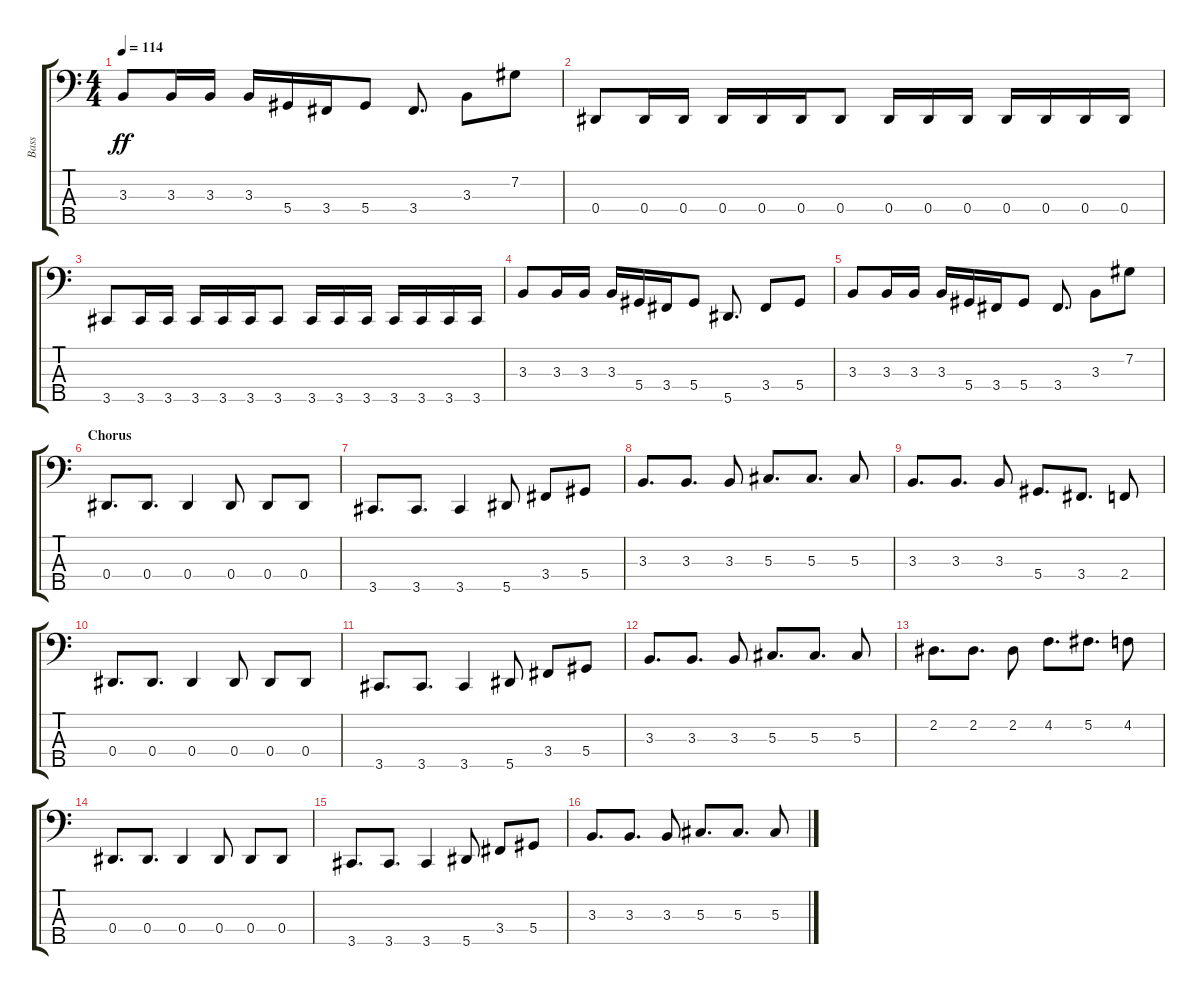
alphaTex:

\track ("Bass" "Bass") {instrument electricbasspick}
\staff {score tabs}
\tuning (Gb2 Db2 Ab1 Eb1 Bb0) {hide}
\ts (4 4)
\tempo 114
\clef f4
\ks c
3.3.8{dy ff} 3.3.16 3.3.16 3.3.16 5.4.16 3.4.16 5.4.8 3.4.8{d} 3.3.8 7.2.8 |
0.4.8 0.4.16 0.4.16 0.4.16 0.4.16 0.4.16 0.4.8 0.4.16 0.4.16 0.4.16 0.4.16 0.4.16 0.4.16 0.4.16 |
3.5.8 3.5.16 3.5.16 3.5.16 3.5.16 3.5.16 3.5.8 3.5.16 3.5.16 3.5.16 3.5.16 3.5.16 3.5.16 3.5.16 |
3.3.8 3.3.16 3.3.16 3.3.16 5.4.16 3.4.16 5.4.8 5.5.8{d} 3.4.8 5.4.8 |
3.3.8 3.3.16 3.3.16 3.3.16 5.4.16 3.4.16 5.4.8 3.4.8{d} 3.3.8 7.2.8 |
\section ("" "Chorus")
0.4.8{d} 0.4.8{d} 0.4.4 0.4.8 0.4.8 0.4.8 |
3.5.8{d} 3.5.8{d} 3.5.4 5.5.8 3.4.8 5.4.8 |
3.3.8{d} 3.3.8{d} 3.3.8 5.3.8{d} 5.3.8{d} 5.3.8 |
3.3.8{d} 3.3.8{d} 3.3.8 5.4.8{d} 3.4.8{d} 2.4.8 |
0.4.8{d} 0.4.8{d} 0.4.4 0.4.8 0.4.8 0.4.8 |
3.5.8{d} 3.5.8{d} 3.5.4 5.5.8 3.4.8 5.4.8 |
3.3.8{d} 3.3.8{d} 3.3.8 5.3.8{d} 5.3.8{d} 5.3.8 |
2.2.8{d} 2.2.8{d} 2.2.8 4.2.8{d} 5.2.8{d} 4.2.8 |
0.4.8{d} 0.4.8{d} 0.4.4 0.4.8 0.4.8 0.4.8 |
3.5.8{d} 3.5.8{d} 3.5.4 5.5.8 3.4.8 5.4.8 |
3.3.8{d} 3.3.8{d} 3.3.8 5.3.8{d} 5.3.8{d} 5.3.8
